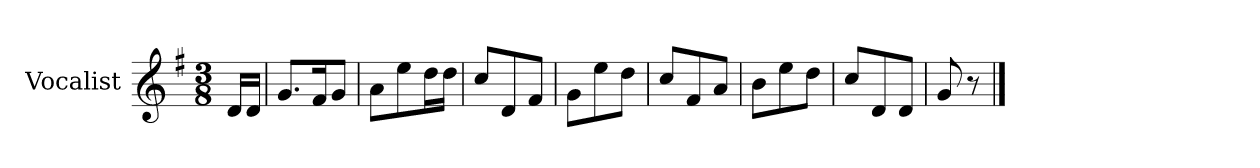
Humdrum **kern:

**kern
*part1
*staff1
*I"Vocalist
*k[f#]
*G:
*M3/8
=
16dLL
16dJJ
=1
8.gL
16f#K
8gJ
=2
8aL
8ee
16ddL
16ddJJ
=3
8ccL
8d
8f#J
=4
8gL
8ee
8ddJ
=5
8ccL
8f#
8aJ
=6
8bL
8ee
8ddJ
=7
8ccL
8d
8dJ
=8
8g
8r
==
*-
